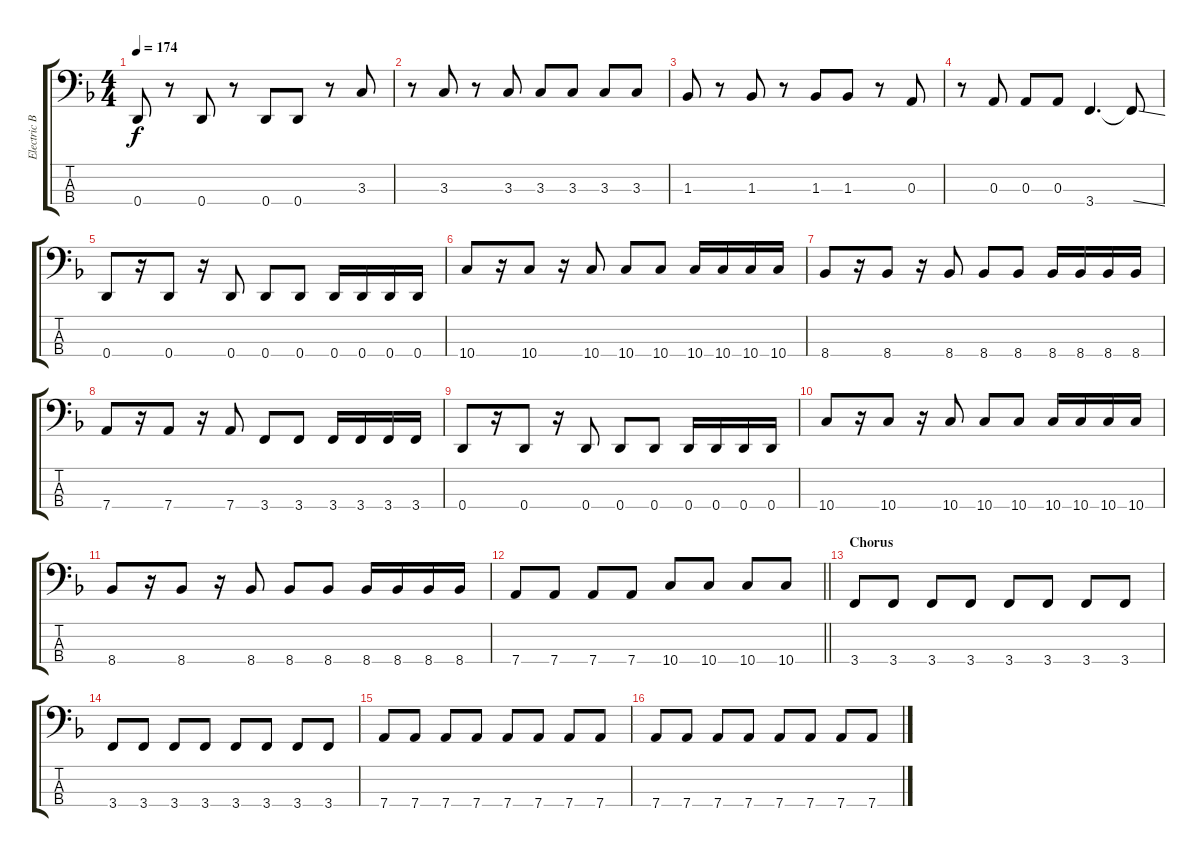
\track ("Electric Bass" "Electric B") {instrument electricbasspick}
\staff {score tabs}
\tuning (G2 D2 A1 D1) {hide}
\ts (4 4)
\tempo 174
\clef f4
\ks dminor
0.4.8{dy f} r.8 0.4.8 r.8 0.4.8 0.4.8 r.8 3.3.8 |
r.8 3.3.8 r.8 3.3.8 3.3.8 3.3.8 3.3.8 3.3.8 |
1.3.8 r.8 1.3.8 r.8 1.3.8 1.3.8 r.8 0.3.8 |
r.8 0.3.8 0.3.8 0.3.8 3.4.4{d} 3.4{ss t}.8 |
0.4.8 r.16 0.4.8 r.16 0.4.8 0.4.8 0.4.8 0.4.16 0.4.16 0.4.16 0.4.16 |
10.4.8 r.16 10.4.8 r.16 10.4.8 10.4.8 10.4.8 10.4.16 10.4.16 10.4.16 10.4.16 |
8.4.8 r.16 8.4.8 r.16 8.4.8 8.4.8 8.4.8 8.4.16 8.4.16 8.4.16 8.4.16 |
7.4.8 r.16 7.4.8 r.16 7.4.8 3.4.8 3.4.8 3.4.16 3.4.16 3.4.16 3.4.16 |
0.4.8 r.16 0.4.8 r.16 0.4.8 0.4.8 0.4.8 0.4.16 0.4.16 0.4.16 0.4.16 |
10.4.8 r.16 10.4.8 r.16 10.4.8 10.4.8 10.4.8 10.4.16 10.4.16 10.4.16 10.4.16 |
8.4.8 r.16 8.4.8 r.16 8.4.8 8.4.8 8.4.8 8.4.16 8.4.16 8.4.16 8.4.16 |
\barLineRight lightlight
7.4.8 7.4.8 7.4.8 7.4.8 10.4.8 10.4.8 10.4.8 10.4.8 |
\section ("" "Chorus")
3.4.8 3.4.8 3.4.8 3.4.8 3.4.8 3.4.8 3.4.8 3.4.8 |
3.4.8 3.4.8 3.4.8 3.4.8 3.4.8 3.4.8 3.4.8 3.4.8 |
7.4.8 7.4.8 7.4.8 7.4.8 7.4.8 7.4.8 7.4.8 7.4.8 |
7.4.8 7.4.8 7.4.8 7.4.8 7.4.8 7.4.8 7.4.8 7.4.8
